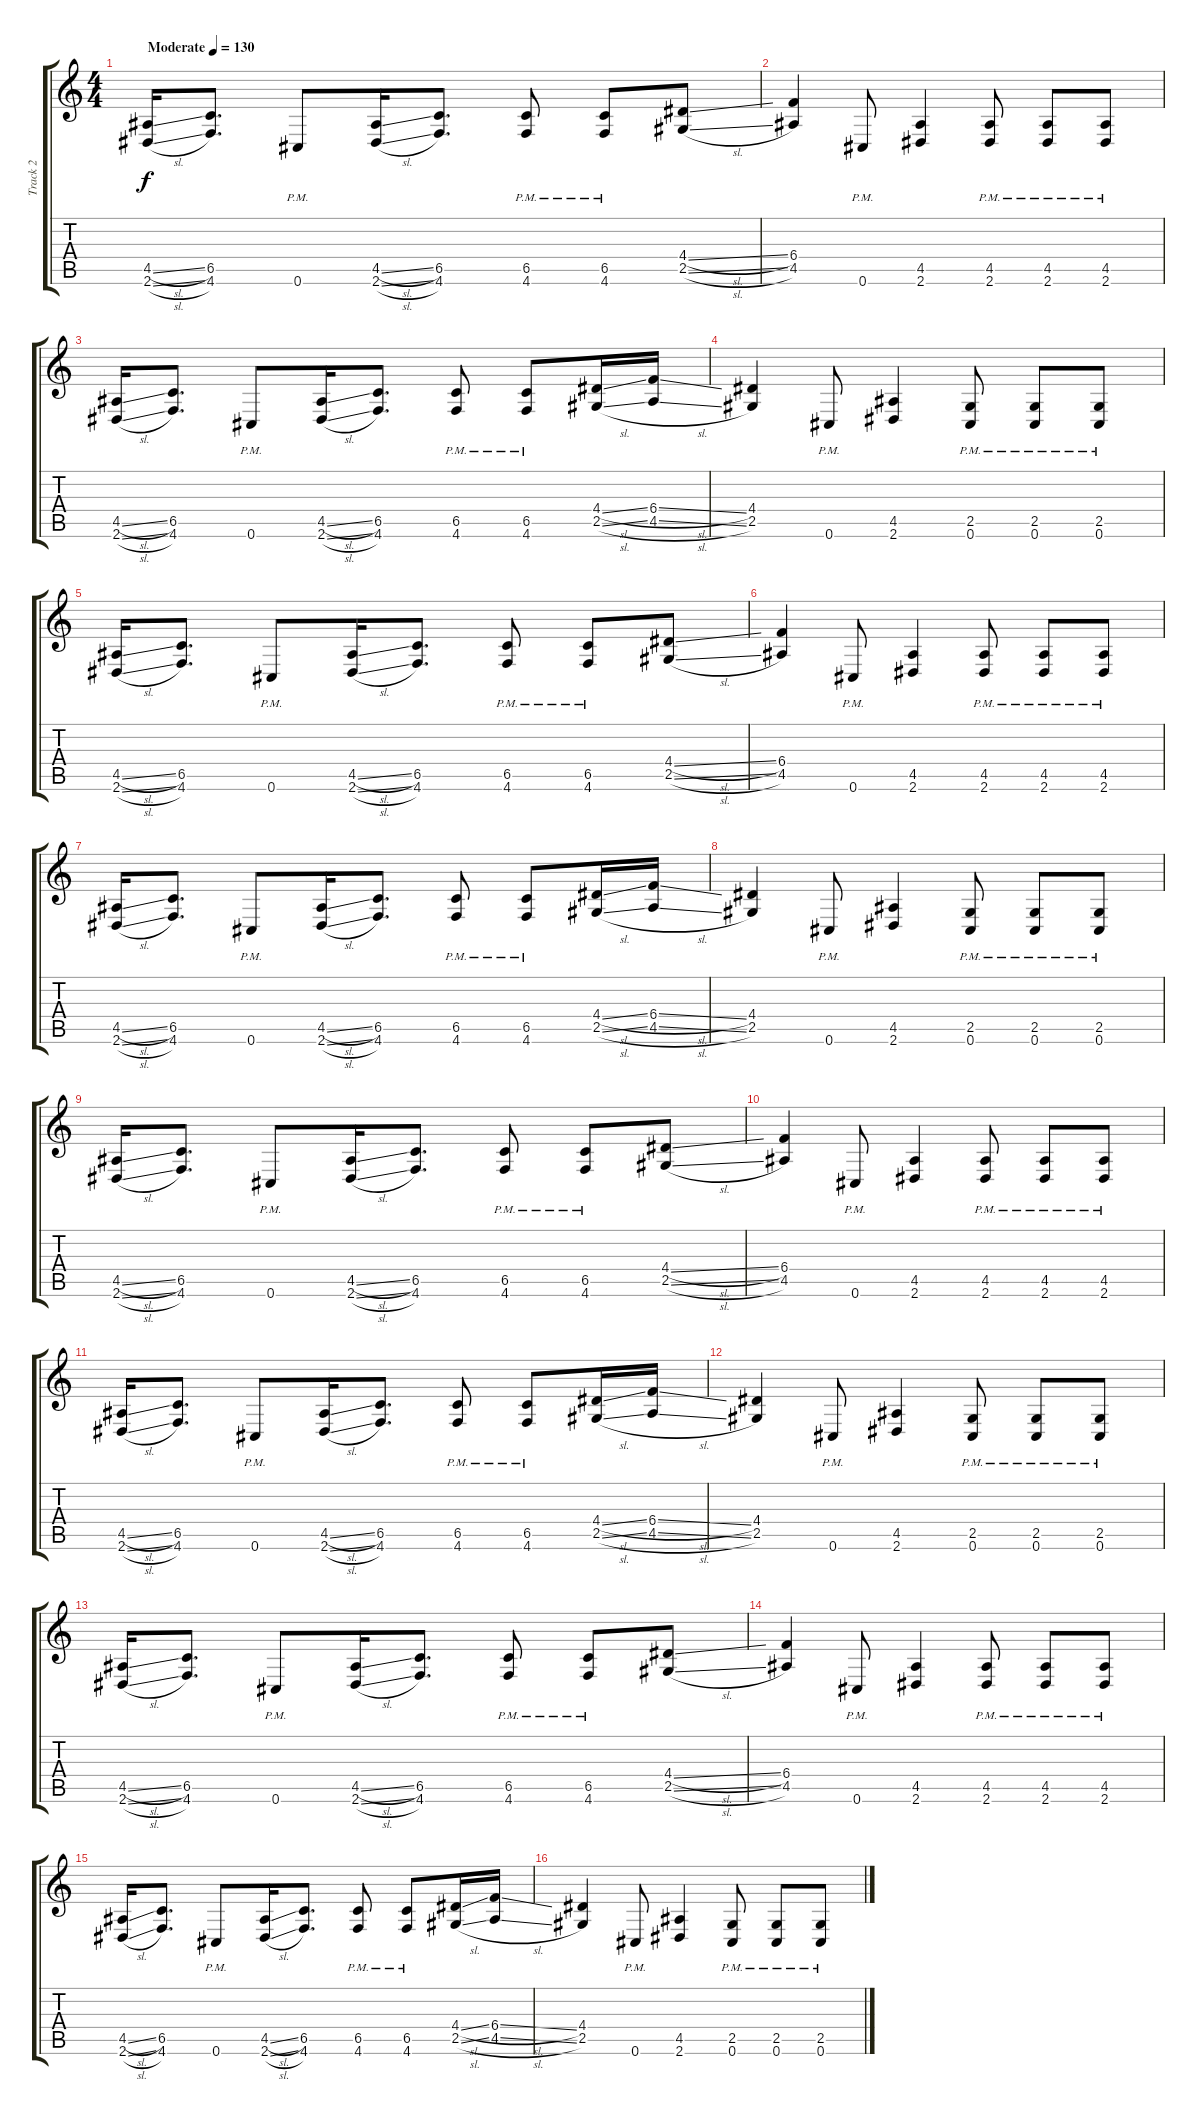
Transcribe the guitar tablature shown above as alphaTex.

\track ("Track 2" "Track 2") {instrument distortionguitar}
\staff {score tabs}
\tuning (Db4 Ab3 E3 B2 Gb2 Db2) {hide}
\ts (4 4)
\tempo (130 "Moderate")
\clef g2
\ks c
(4.5{sl} 2.6{sl}).16{dy f instrument distortionguitar} (6.5 4.6).8{d} 0.6{pm}.8 (4.5{sl} 2.6{sl}).16 (6.5 4.6).8{d} (6.5{pm} 4.6{pm}).8 (6.5{pm} 4.6{pm}).8 (4.4{sl} 2.5{sl}).8 |
(6.4 4.5).4 0.6{pm}.8 (4.5 2.6).4 (4.5{pm} 2.6{pm}).8 (4.5{pm} 2.6{pm}).8 (4.5{pm} 2.6{pm}).8 |
(4.5{sl} 2.6{sl}).16 (6.5 4.6).8{d} 0.6{pm}.8 (4.5{sl} 2.6{sl}).16 (6.5 4.6).8{d} (6.5{pm} 4.6{pm}).8 (6.5{pm} 4.6{pm}).8 (4.4{sl} 2.5{sl}).16 (6.4{sl} 4.5{sl}).16 |
(4.4 2.5).4 0.6{pm}.8 (4.5 2.6).4 (2.5{pm} 0.6).8 (2.5{pm} 0.6).8 (2.5{pm} 0.6).8 |
(4.5{sl} 2.6{sl}).16 (6.5 4.6).8{d} 0.6{pm}.8 (4.5{sl} 2.6{sl}).16 (6.5 4.6).8{d} (6.5{pm} 4.6{pm}).8 (6.5{pm} 4.6{pm}).8 (4.4{sl} 2.5{sl}).8 |
(6.4 4.5).4 0.6{pm}.8 (4.5 2.6).4 (4.5{pm} 2.6{pm}).8 (4.5{pm} 2.6{pm}).8 (4.5{pm} 2.6{pm}).8 |
(4.5{sl} 2.6{sl}).16 (6.5 4.6).8{d} 0.6{pm}.8 (4.5{sl} 2.6{sl}).16 (6.5 4.6).8{d} (6.5{pm} 4.6{pm}).8 (6.5{pm} 4.6{pm}).8 (4.4{sl} 2.5{sl}).16 (6.4{sl} 4.5{sl}).16 |
(4.4 2.5).4 0.6{pm}.8 (4.5 2.6).4 (2.5{pm} 0.6).8 (2.5{pm} 0.6).8 (2.5{pm} 0.6).8 |
(4.5{sl} 2.6{sl}).16 (6.5 4.6).8{d} 0.6{pm}.8 (4.5{sl} 2.6{sl}).16 (6.5 4.6).8{d} (6.5{pm} 4.6{pm}).8 (6.5{pm} 4.6{pm}).8 (4.4{sl} 2.5{sl}).8 |
(6.4 4.5).4 0.6{pm}.8 (4.5 2.6).4 (4.5{pm} 2.6{pm}).8 (4.5{pm} 2.6{pm}).8 (4.5{pm} 2.6{pm}).8 |
(4.5{sl} 2.6{sl}).16 (6.5 4.6).8{d} 0.6{pm}.8 (4.5{sl} 2.6{sl}).16 (6.5 4.6).8{d} (6.5{pm} 4.6{pm}).8 (6.5{pm} 4.6{pm}).8 (4.4{sl} 2.5{sl}).16 (6.4{sl} 4.5{sl}).16 |
(4.4 2.5).4 0.6{pm}.8 (4.5 2.6).4 (2.5{pm} 0.6).8 (2.5{pm} 0.6).8 (2.5{pm} 0.6).8 |
(4.5{sl} 2.6{sl}).16 (6.5 4.6).8{d} 0.6{pm}.8 (4.5{sl} 2.6{sl}).16 (6.5 4.6).8{d} (6.5{pm} 4.6{pm}).8 (6.5{pm} 4.6{pm}).8 (4.4{sl} 2.5{sl}).8 |
(6.4 4.5).4 0.6{pm}.8 (4.5 2.6).4 (4.5{pm} 2.6{pm}).8 (4.5{pm} 2.6{pm}).8 (4.5{pm} 2.6{pm}).8 |
(4.5{sl} 2.6{sl}).16 (6.5 4.6).8{d} 0.6{pm}.8 (4.5{sl} 2.6{sl}).16 (6.5 4.6).8{d} (6.5{pm} 4.6{pm}).8 (6.5{pm} 4.6{pm}).8 (4.4{sl} 2.5{sl}).16 (6.4{sl} 4.5{sl}).16 |
(4.4 2.5).4 0.6{pm}.8 (4.5 2.6).4 (2.5{pm} 0.6).8 (2.5{pm} 0.6).8 (2.5{pm} 0.6).8
